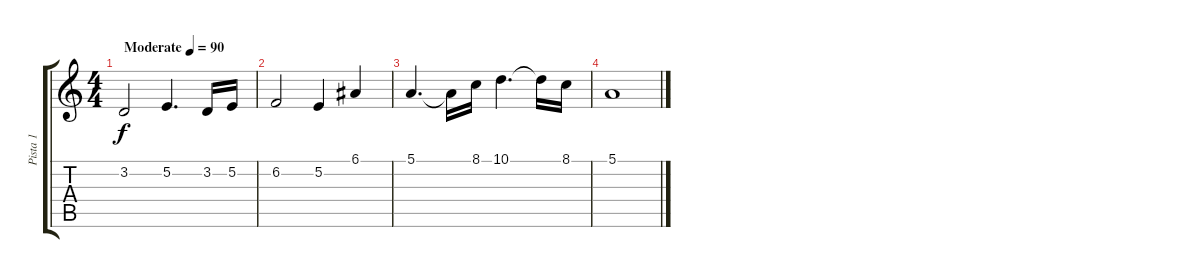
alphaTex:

\track ("Pista 1" "Pista 1") {instrument tenorsax}
\staff {score tabs}
\tuning (E4 B3 G3 D3 A2 E2) {hide}
\ts (4 4)
\tempo (90 "Moderate")
\clef g2
\ks c
3.2.2{dy f instrument tenorsax} 5.2.4{d} 3.2.16 5.2.16 |
6.2.2 5.2.4 6.1.4 |
5.1.4{d} 5.1{t}.16 8.1.16 10.1.4{d} 10.1{t}.16 8.1.16 |
5.1.1
